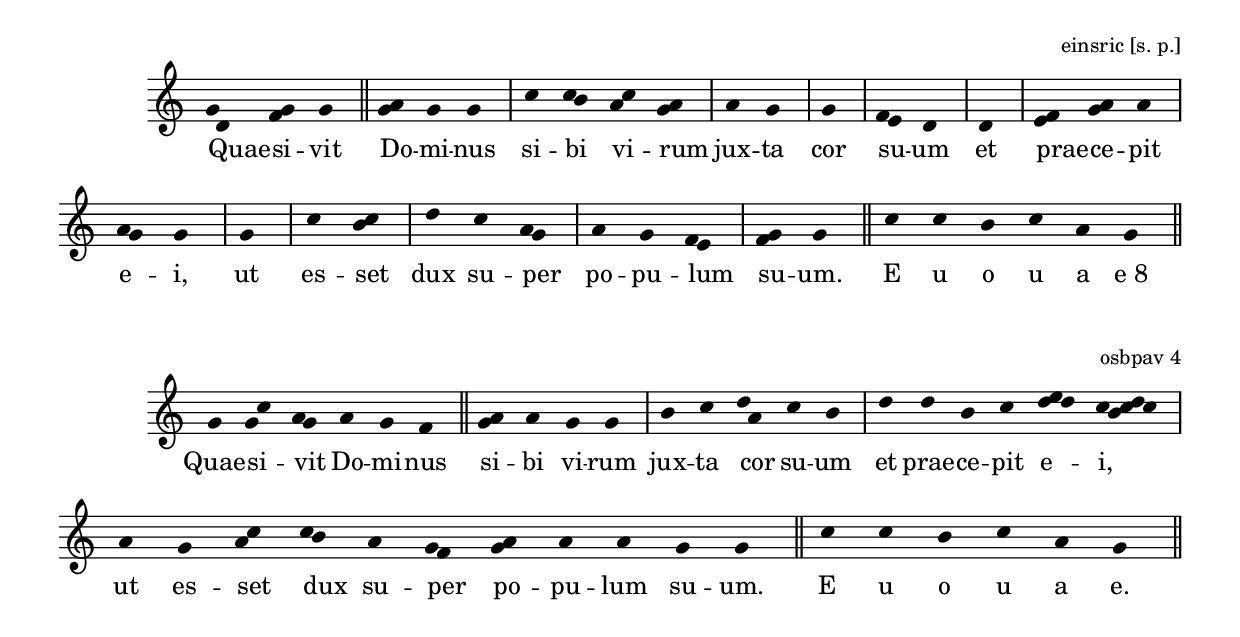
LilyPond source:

\version "2.19.32"

\include "../lib/synopsis.ily"

\score {
  \transpose c c' {
    \plainchant
    \melisma { g4 d } \melisma { f g } g \bar "||" \melisma { g a } g g \bar "|" c' \melisma { c' b }
    \melisma { a c' } \melisma { g a } \bar "|" a g \bar "|" g \bar "|" \melisma { f e } d \bar "|"
    d \bar "|" \melisma { e f } \melisma { g a } a \bar "|" \melisma { a g } g \bar "|"
    g \bar "|" c' \melisma { b c' } \bar "|" d'
    c' \melisma { a g } \bar "|" a g \melisma { f e } \bar "|" \melisma { f g } g \bar "||"
    c' c' b c' a g \bar "||"
  }
  \addlyrics {
    Quae -- si -- vit Do -- mi -- nus si -- bi
    vi -- rum jux -- ta cor su -- um
    et prae -- ce -- pit e -- i,
    ut es -- set dux
    su -- per po -- pu -- lum su -- um.
    E u o u a "e 8"
  }
  \header {
    quid = "antiphona"
    fontes = "einsric [s. p.]"
  }
}

\score {
  \transpose c c' {
    \plainchant
    g4 \melisma { g c' } \melisma { a g } a g f \bar "||"
    \melisma { g a } a g g \bar "|"
    b c' \melisma { d' a } c' b \bar "|"
    d' d' b c' \melisma { d' e' d' } \melisma { c' b c' d' c' } \bar "|"
    a g \melisma { a c' } \melisma { c' b }
    a \melisma { g f } \melisma { g a } a a g g \bar "||"
    c' c' b c' a g \bar "||"
  }
  \addlyrics {
    Quae -- si -- vit Do -- mi -- nus
    si -- bi vi -- rum
    jux -- ta cor su -- um
    et prae -- ce -- pit e -- i,
    ut es -- set dux
    su -- per po -- pu -- lum su -- um.
    E u o u a e.
  }
  \header {
    quid = "antiphona"
    fontes = "osbpav 4"
  }
}

%{
\melisma {}
\score {
  \transpose c c' {
    \plainchant

  }
  \addlyrics {

  }
  \header {
    fontes = ""
  }
}
%}